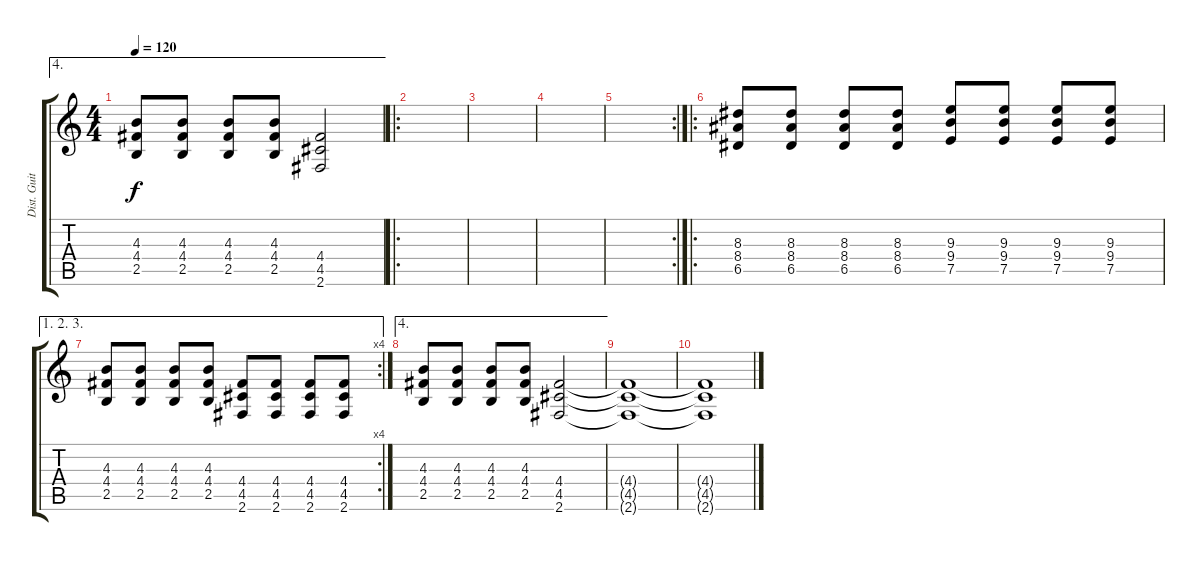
\track ("Dist. Guitar (Tom DeLonge)" "Dist. Guit") {instrument distortionguitar}
\staff {score tabs}
\tuning (E4 B3 G3 D3 A2 E2) {hide}
\ae 4
\ts (4 4)
\tempo 120
\clef g2
\ks c
(4.3 4.4 2.5).8{dy f} (4.3 4.4 2.5).8 (4.3 4.4 2.5).8 (4.3 4.4 2.5).8 (4.4 4.5 2.6).2 |
\ro
|
|
|
\rc 2
|
\ro
(8.3 8.4 6.5).8 (8.3 8.4 6.5).8 (8.3 8.4 6.5).8 (8.3 8.4 6.5).8 (9.3 9.4 7.5).8 (9.3 9.4 7.5).8 (9.3 9.4 7.5).8 (9.3 9.4 7.5).8 |
\ae (1 2 3)
\rc 4
(4.3 4.4 2.5).8 (4.3 4.4 2.5).8 (4.3 4.4 2.5).8 (4.3 4.4 2.5).8 (4.4 4.5 2.6).8 (4.4 4.5 2.6).8 (4.4 4.5 2.6).8 (4.4 4.5 2.6).8 |
\ae 4
(4.3 4.4 2.5).8 (4.3 4.4 2.5).8 (4.3 4.4 2.5).8 (4.3 4.4 2.5).8 (4.4 4.5 2.6).2 |
(4.4{t} 4.5{t} 2.6{t}).1 |
(4.4{t} 4.5{t} 2.6{t}).1
